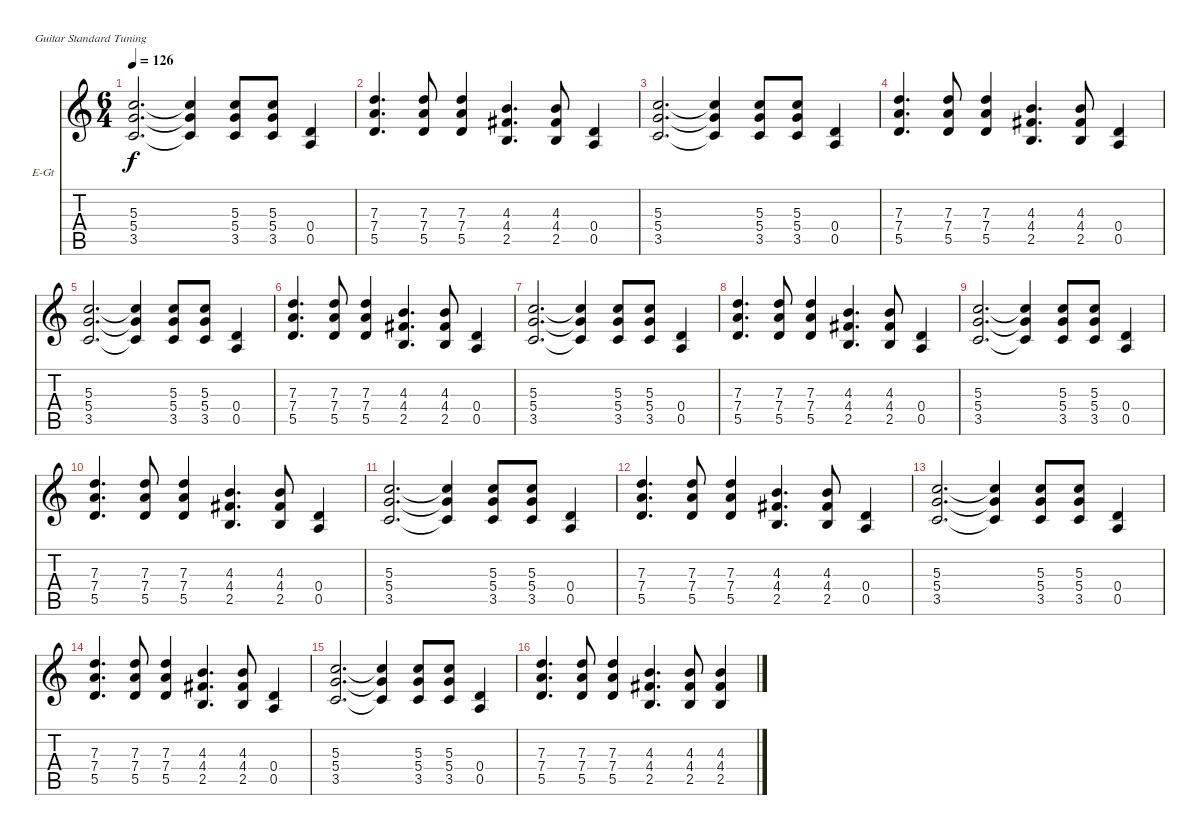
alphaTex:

\defaultSystemsLayout 4
\bracketExtendMode nobrackets
\firstSystemTrackNameOrientation horizontal
\otherSystemsTrackNameOrientation horizontal
\track ("Mike McCready (Drive)" "E-Gt") {instrument overdrivenguitar}
\staff {score tabs}
\tuning (E4 B3 G3 D3 A2 E2)
\ts (6 4)
\tempo 126
\clef g2
\ks c
(5.3 5.4 3.5).2{d dy f} (5.3{t} 5.4{t} 3.5{t}).4 (5.3 5.4 3.5).8 (5.3 5.4 3.5).8 (0.4 0.5).4 |
(7.3 7.4 5.5).4{d} (7.3 7.4 5.5).8 (7.3 7.4 5.5).4 (4.3 4.4 2.5).4{d} (4.3 4.4 2.5).8 (0.4 0.5).4 |
(5.3 5.4 3.5).2{d} (5.3{t} 5.4{t} 3.5{t}).4 (5.3 5.4 3.5).8 (5.3 5.4 3.5).8 (0.4 0.5).4 |
(7.3 7.4 5.5).4{d} (7.3 7.4 5.5).8 (7.3 7.4 5.5).4 (4.3 4.4 2.5).4{d} (4.3 4.4 2.5).8 (0.4 0.5).4 |
(5.3 5.4 3.5).2{d} (5.3{t} 5.4{t} 3.5{t}).4 (5.3 5.4 3.5).8 (5.3 5.4 3.5).8 (0.4 0.5).4 |
(7.3 7.4 5.5).4{d} (7.3 7.4 5.5).8 (7.3 7.4 5.5).4 (4.3 4.4 2.5).4{d} (4.3 4.4 2.5).8 (0.4 0.5).4 |
(5.3 5.4 3.5).2{d} (5.3{t} 5.4{t} 3.5{t}).4 (5.3 5.4 3.5).8 (5.3 5.4 3.5).8 (0.4 0.5).4 |
(7.3 7.4 5.5).4{d} (7.3 7.4 5.5).8 (7.3 7.4 5.5).4 (4.3 4.4 2.5).4{d} (4.3 4.4 2.5).8 (0.4 0.5).4 |
(5.3 5.4 3.5).2{d} (5.3{t} 5.4{t} 3.5{t}).4 (5.3 5.4 3.5).8 (5.3 5.4 3.5).8 (0.4 0.5).4 |
(7.3 7.4 5.5).4{d} (7.3 7.4 5.5).8 (7.3 7.4 5.5).4 (4.3 4.4 2.5).4{d} (4.3 4.4 2.5).8 (0.4 0.5).4 |
(5.3 5.4 3.5).2{d} (5.3{t} 5.4{t} 3.5{t}).4 (5.3 5.4 3.5).8 (5.3 5.4 3.5).8 (0.4 0.5).4 |
(7.3 7.4 5.5).4{d} (7.3 7.4 5.5).8 (7.3 7.4 5.5).4 (4.3 4.4 2.5).4{d} (4.3 4.4 2.5).8 (0.4 0.5).4 |
(5.3 5.4 3.5).2{d} (5.3{t} 5.4{t} 3.5{t}).4 (5.3 5.4 3.5).8 (5.3 5.4 3.5).8 (0.4 0.5).4 |
(7.3 7.4 5.5).4{d} (7.3 7.4 5.5).8 (7.3 7.4 5.5).4 (4.3 4.4 2.5).4{d} (4.3 4.4 2.5).8 (0.4 0.5).4 |
(5.3 5.4 3.5).2{d} (5.3{t} 5.4{t} 3.5{t}).4 (5.3 5.4 3.5).8 (5.3 5.4 3.5).8 (0.4 0.5).4 |
(7.3 7.4 5.5).4{d} (7.3 7.4 5.5).8 (7.3 7.4 5.5).4 (4.3 4.4 2.5).4{d} (4.3 4.4 2.5).8 (4.3 4.4 2.5).4
